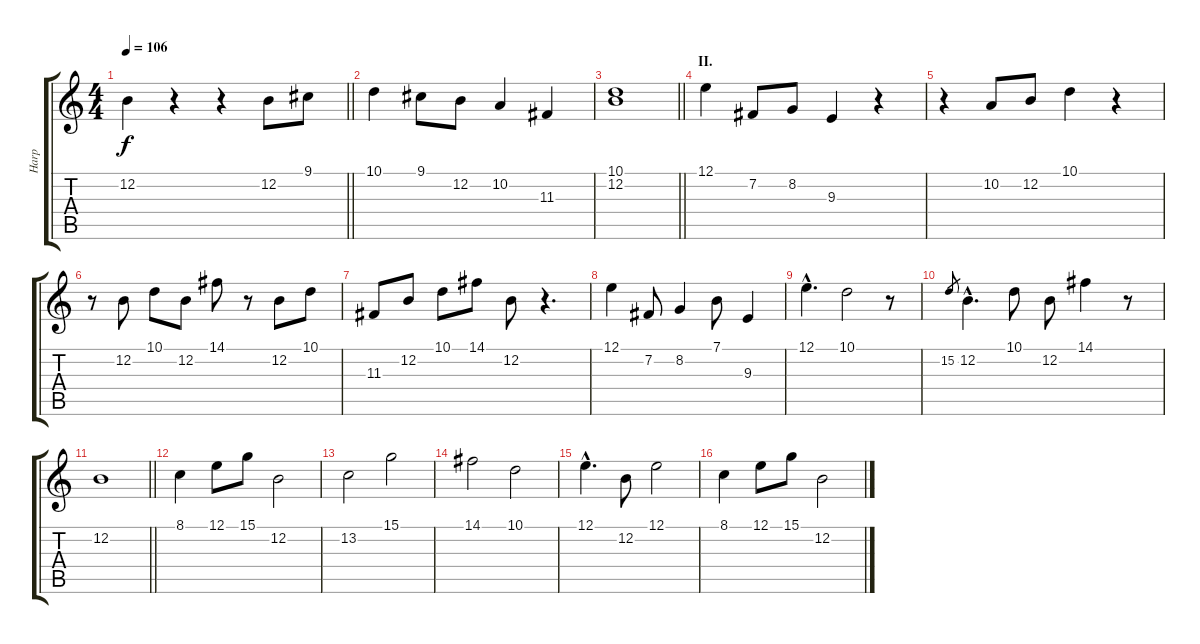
\track ("Harp" "Harp") {instrument orchestralharp}
\staff {score tabs}
\tuning (E4 B3 G3 D3 A2 E2) {hide}
\ts (4 4)
\tempo 106
\clef g2
\barLineRight lightlight
\ks c
12.2.4{dy f} r.4 r.4 12.2.8 9.1.8 |
\section ("" "")
10.1.4 9.1.8 12.2.8 10.2.4 11.3.4 |
\barLineRight lightlight
(10.1 12.2).1 |
\section ("" "II.")
12.1.4{volume 11} 7.2.8 8.2.8 9.3.4 r.4 |
r.4 10.2.8 12.2.8 10.1.4 r.4 |
r.8 12.2.8 10.1.8 12.2.8 14.1.8 r.8 12.2.8 10.1.8 |
11.3.8 12.2.8 10.1.8 14.1.8 12.2.8 r.4{d} |
12.1.4 7.2.8 8.2.4 7.1.8 9.3.4 |
12.1{hac}.4{d} 10.1.2 r.8 |
15.2.8{gr} 12.2{hac}.4{d} 10.1.8 12.2.8 14.1.4 r.8 |
\barLineRight lightlight
12.2.1 |
\section ("" "")
8.1.4 12.1.8 15.1.8 12.2.2 |
13.2.2 15.1.2 |
14.1.2 10.1.2 |
12.1{hac}.4{d} 12.2.8 12.1.2 |
8.1.4 12.1.8 15.1.8 12.2.2
